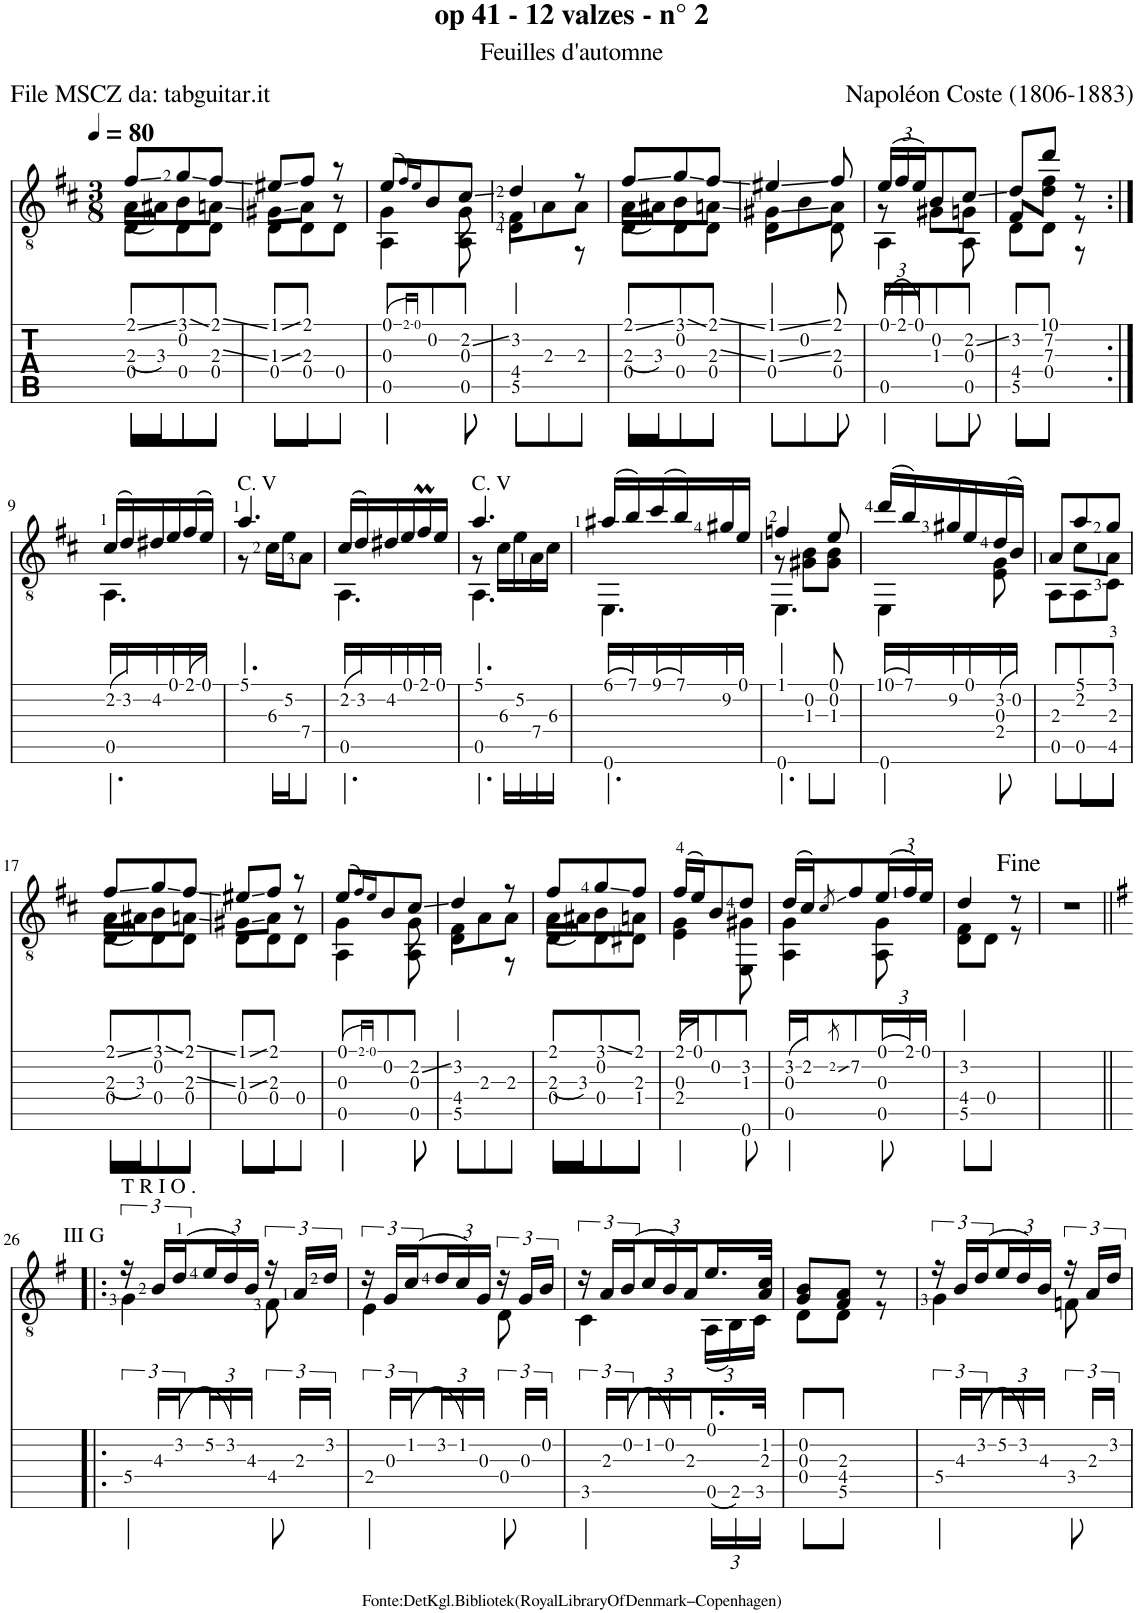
**kern	**kern
*part2	*part1
*staff2	*staff1
*I"Chitarra classica (Intavolatura)	*I"Guitar
*stria6	*
*	*clefGv2
*k[f#c#]	*k[f#c#]
*M3/8	*M3/8
*MM80	*MM80
=1	=1
*^	*^
*	*^	*	*^
8f#/L	(16A\LL	8D\L	8f#/L	(16A\LL	8D\L
.	16A#X\J)	.	.	16A#X\J)	.
8g/	8B\	8D\	8g/	8B\	8D\
8f#/J	8An\J	8D\J	8f#/J	8An\J	8D\J
=2	=2	=2	=2	=2	=2
8e#X/L	8G#X\L	8D\L	8e#X/L	8G#X\L	8D\L
8f#/J	8A\J	8D\	8f#/J	8A\J	8D\
8r	8r	8D\J	8r	8r	8D\J
=3	=3	=3	=3	=3	=3
(8e/L	4G\	4AA\	(8e/L	4G\	4AA\
16qf#/LL)	.	.	16qf#/LL)	.	.
16qe/JJ	.	.	16qe/JJ	.	.
8B/	.	.	8B/	.	.
8c#/J	8G\	8AA\	8c#/J	8G\	8AA\
=4	=4	=4	=4	=4	=4
4d/	8F#\L	4D\	4d/	8F#\L	4D\
.	8A\	.	.	8A\	.
8r	8A\J	8r	8r	8A\J	8r
=5	=5	=5	=5	=5	=5
8f#/L	(16A\LL	8D\L	8f#/L	(16A\LL	8D\L
.	16A#X\J)	.	.	16A#X\J)	.
8g/	8B\	8D\	8g/	8B\	8D\
8f#/J	8An\J	8D\J	8f#/J	8An\J	8D\J
=6	=6	=6	=6	=6	=6
4e#X/	8G#X\L	4D\	4e#X/	8G#X\L	4D\
.	8B\	.	.	8B\	.
8f#/	8A\J	8D\	8f#/	8A\J	8D\
=7	=7	=7	=7	=7	=7
*Xbrackettup	*	*	*Xbrackettup	*	*
(24e/LL	8r	4AA\	(24e/LL	8r	4AA\
24f#/	.	.	24f#/	.	.
24e/J)	.	.	24e/J)	.	.
8B/	8G#X\L	.	8B/	8G#X\L	.
8c#/J	8Gn\J	8AA\	8c#/J	8Gn\J	8AA\
=8	=8	=8	=8	=8	=8
8d/L	8F#\L	8D\L	8d/L	8F#/L	8D\L
8dd/J	8d\ 8f#\J	8D\J	8dd/J	8d\ 8f#\J	8D\J
8r	8r	8r	8r	8r	8r
*	*v	*v	*	*	*
*	*	*	*v	*v
!!LO:LB:g=z
=9:|!	=9:|!	=9:|!	=9:|!
(16c#/LL	4.AA\	(16c#/LL	4.AA\
16d/)	.	16d/)	.
16d#X/	.	16d#X/	.
16e/	.	16e/	.
(16f#/	.	(16f#/	.
16e/JJ)	.	16e/JJ)	.
=10	=10	=10	=10
!	!	!LO:TX:a:t=C. V	!
4.a/	8r	4.a/	8r
.	16c#\LL	.	16c#\LL
.	16e\J	.	16e\J
.	8A\J	.	8A\J
=11	=11	=11	=11
(16c#/LL	4.AA\	(16c#/LL	4.AA\
16d/)	.	16d/)	.
16d#X/	.	16d#X/	.
16e/	.	16e/	.
16f#/	.	16f#m/	.
16e/JJ	.	16e/JJ	.
=12	=12	=12	=12
*	*^	*	*^
!	!	!	!LO:TX:a:t=C. V	!	!
4.a/	8r	4.AA\	4.a/	8r	4.AA\
.	16c#\LL	.	.	16c#\LL	.
.	16e\	.	.	16e\	.
.	16A\	.	.	16A\	.
.	16c#\JJ	.	.	16c#\JJ	.
*	*v	*v	*	*	*
*	*	*	*v	*v
=13	=13	=13	=13
(16a#X/LL	4.EE\	(16a#X/LL	4.EE\
16b/)	.	16b/)	.
(16cc#/	.	(16cc#/	.
16b/)	.	16b/)	.
16g#X/	.	16g#X/	.
16e/JJ	.	16e/JJ	.
=14	=14	=14	=14
*	*^	*	*^
4fn/	8r	4.EE\	4fn/	8r	4.EE\
.	8G#X\ 8B\L	.	.	8G#X\ 8B\L	.
8e/	8G#\ 8B\J	.	8e/	8G#\ 8B\J	.
*	*v	*v	*	*	*
*	*	*	*v	*v
=15	=15	=15	=15
(16dd/LL	4EE\	(16dd/LL	4EE\
16b/)	.	16b/)	.
16g#X/	.	16g#X/	.
16e/	.	16e/	.
(16d/	8E\ 8G\	(16d/	8E\ 8G\
16B/JJ)	.	16B/JJ)	.
=16	=16	=16	=16
*	*^	*	*^
8A/L	8ryy	8AA\L	8A/L	8ryy	8AA\L
8a/	8c#\L	8AA\	8a/	8c#\L	8AA\
8g/J	8A\J	8C#\J	8g/J	8A\J	8C#\J
!!LO:LB:g=z	!!	!!
=17	=17	=17	=17	=17	=17
8f#/L	(16A\LL	8D\L	8f#/L	(16A\LL	8D\L
.	16A#X\J)	.	.	16A#X\J)	.
8g/	8B\	8D\	8g/	8B\	8D\
8f#/J	8An\J	8D\J	8f#/J	8An\J	8D\J
=18	=18	=18	=18	=18	=18
8e#X/L	8G#X\L	8D\L	8e#X/L	8G#X\L	8D\L
8f#/J	8A\J	8D\	8f#/J	8A\J	8D\
8r	8r	8D\J	8r	8r	8D\J
=19	=19	=19	=19	=19	=19
(8e/L	4G\	4AA\	(8e/L	4G\	4AA\
16qf#/LL)	.	.	16qf#/LL)	.	.
16qe/JJ	.	.	16qe/JJ	.	.
8B/	.	.	8B/	.	.
8c#/J	8G\	8AA\	8c#/J	8G\	8AA\
=20	=20	=20	=20	=20	=20
4d/	8F#\L	4D\	4d/	8F#\L	4D\
.	8A\	.	.	8A\	.
8r	8A\J	8r	8r	8A\J	8r
=21	=21	=21	=21	=21	=21
8f#/L	(16A\LL	8D\L	8f#/L	(16A\LL	8D\L
.	16A#X\J)	.	.	16A#X\J)	.
8g/	8B\	8D\	8g/	8B\	8D\
8f#/J	8An\J	8D#X\J	8f#/J	8An\J	8D#X\J
*	*v	*v	*	*	*
*	*	*	*v	*v
=22	=22	=22	=22
(16f#/LL	4E\ 4G\	(16f#/LL	4E\ 4G\
16e/J)	.	16e/J)	.
8B/	.	8B/	.
8d/J	8EE\ 8G#X\	8d/J	8EE\ 8G#X\
=23	=23	=23	=23
(16d/LL	4AA\ 4G\	(16d/LL	4AA\ 4G\
16c#/J)	.	16c#/J)	.
8qc#/	.	8qc#/	.
8f#/	.	8f#/	.
(24e/L	8AA\ 8G\	(24e/L	8AA\ 8G\
24f#/)	.	24f#/)	.
24e/JJ	.	24e/JJ	.
=24	=24	=24	=24
4d/	8D\ 8F#\L	4d/	8D\ 8F#\L
.	8D\J	.	8D\J
8r	8r	8r	8r
*v	*v	*	*
*	*v	*v
=25	=25
4.r	4.r
!!LO:LB:g=z
=26!|:	=26!|:
*k[f#]	*k[f#]
*brackettup	*brackettup
*^	*^
!	!	!LO:TX:a:t=T R I O .	!
!	!	!LO:TX:a:t=III G	!
24r	4G\	24r	4G\
24B/LL	.	24B/LL	.
(24d/	.	(24d/	.
*Xbrackettup	*	*Xbrackettup	*
24e/	.	24e/	.
24d/)	.	24d/)	.
24B/JJ	.	24B/JJ	.
*brackettup	*	*brackettup	*
24r	8F#\	24r	8F#\
24A/LL	.	24A/LL	.
24d/JJ	.	24d/JJ	.
=27	=27	=27	=27
24r	4E\	24r	4E\
24G/LL	.	24G/LL	.
(24c/	.	(24c/	.
*Xbrackettup	*	*Xbrackettup	*
24d/	.	24d/	.
24c/)	.	24c/)	.
24G/JJ	.	24G/JJ	.
*brackettup	*	*brackettup	*
24r	8D\	24r	8D\
24G/LL	.	24G/LL	.
24B/JJ	.	24B/JJ	.
=28	=28	=28	=28
24r	4C\	24r	4C\
24A/LL	.	24A/LL	.
(24B/	.	(24B/	.
*Xbrackettup	*	*Xbrackettup	*
24c/	.	24c/	.
24B/)	.	24B/)	.
24A/	.	24A/	.
16.e/	(24AA\LL	16.e/	(24AA\LL
.	24BB\)	.	24BB\)
.	24C\JJ	.	24C\JJ
32A/ 32c/JJk	.	32A/ 32c/JJk	.
=29	=29	=29	=29
8G/ 8B/L	8D\L	8G/ 8B/L	8D\L
8F#/ 8A/J	8D\J	8F#/ 8A/J	8D\J
8r	8r	8r	8r
=30	=30	=30	=30
*brackettup	*	*brackettup	*
24r	4G\	24r	4G\
24B/LL	.	24B/LL	.
(24d/	.	(24d/	.
*Xbrackettup	*	*Xbrackettup	*
24e/	.	24e/	.
24d/)	.	24d/)	.
24B/JJ	.	24B/JJ	.
*brackettup	*	*brackettup	*
24r	8Fn\	24r	8Fn\
24A/LL	.	24A/LL	.
24d/JJ	.	24d/JJ	.
*v	*v	*	*
*	*v	*v
=	=
*-	*-
